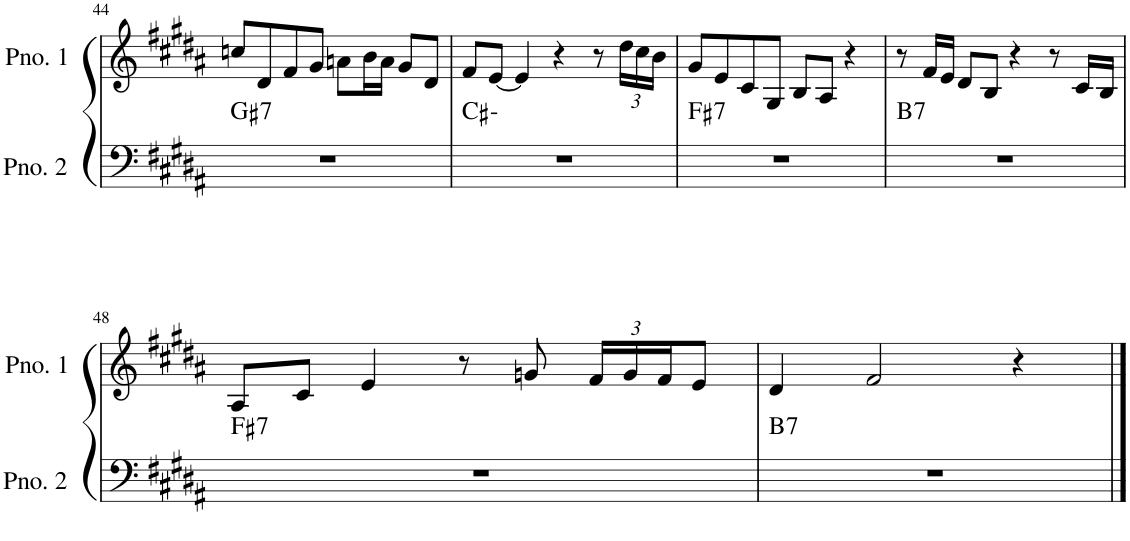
**kern	**harte	**kern
*part2	*part2	*part1
*staff2	*	*staff1
*I"ピアノ 2	*	*I"ピアノ 1
!!LO:PB:g=z
*clefF4	*	*clefG2
*k[f#c#g#d#a#]	*	*k[f#c#g#d#a#]
*M4/4	*	*M4/4
=44	=44	=44
!	!LO:H:kt=7	!
1r	G#:7	8ccn/L
.	.	8d#/
.	.	8f#/
.	.	8g#/J
.	.	8an\L
.	.	16b\L
.	.	16a\JJ
.	.	8g#/L
.	.	8d#/J
=45	=45	=45
1r	C#:min	8f#/L
.	.	[8e/J
.	.	4e/]
.	.	4r
.	.	8r
*	*	*Xbrackettup
.	.	24dd#\LL
.	.	24cc#\
.	.	24b\JJ
=46	=46	=46
!	!LO:H:kt=7	!
1r	F#:7	8g#/L
.	.	8e/
.	.	8c#/
.	.	8G#/J
.	.	8B/L
.	.	8A#/J
.	.	4r
=47	=47	=47
!	!LO:H:kt=7	!
1r	B:7	8r
.	.	16f#/LL
.	.	16e/JJ
.	.	8d#/L
.	.	8B/J
.	.	4r
.	.	8r
.	.	16c#/LL
.	.	16B/JJ
!!LO:LB:g=z
=48	=48	=48
!	!LO:H:kt=7	!
1r	F#:7	8A#/L
.	.	8c#/J
.	.	4e/
.	.	8r
.	.	8gn/
.	.	24f#/LL
.	.	24g/
.	.	24f#/J
.	.	8e/J
=49	=49	=49
!	!LO:H:kt=7	!
1r	B:7	4d#/
.	.	2f#/
.	.	4r
==	==	==
*-	*-	*-
